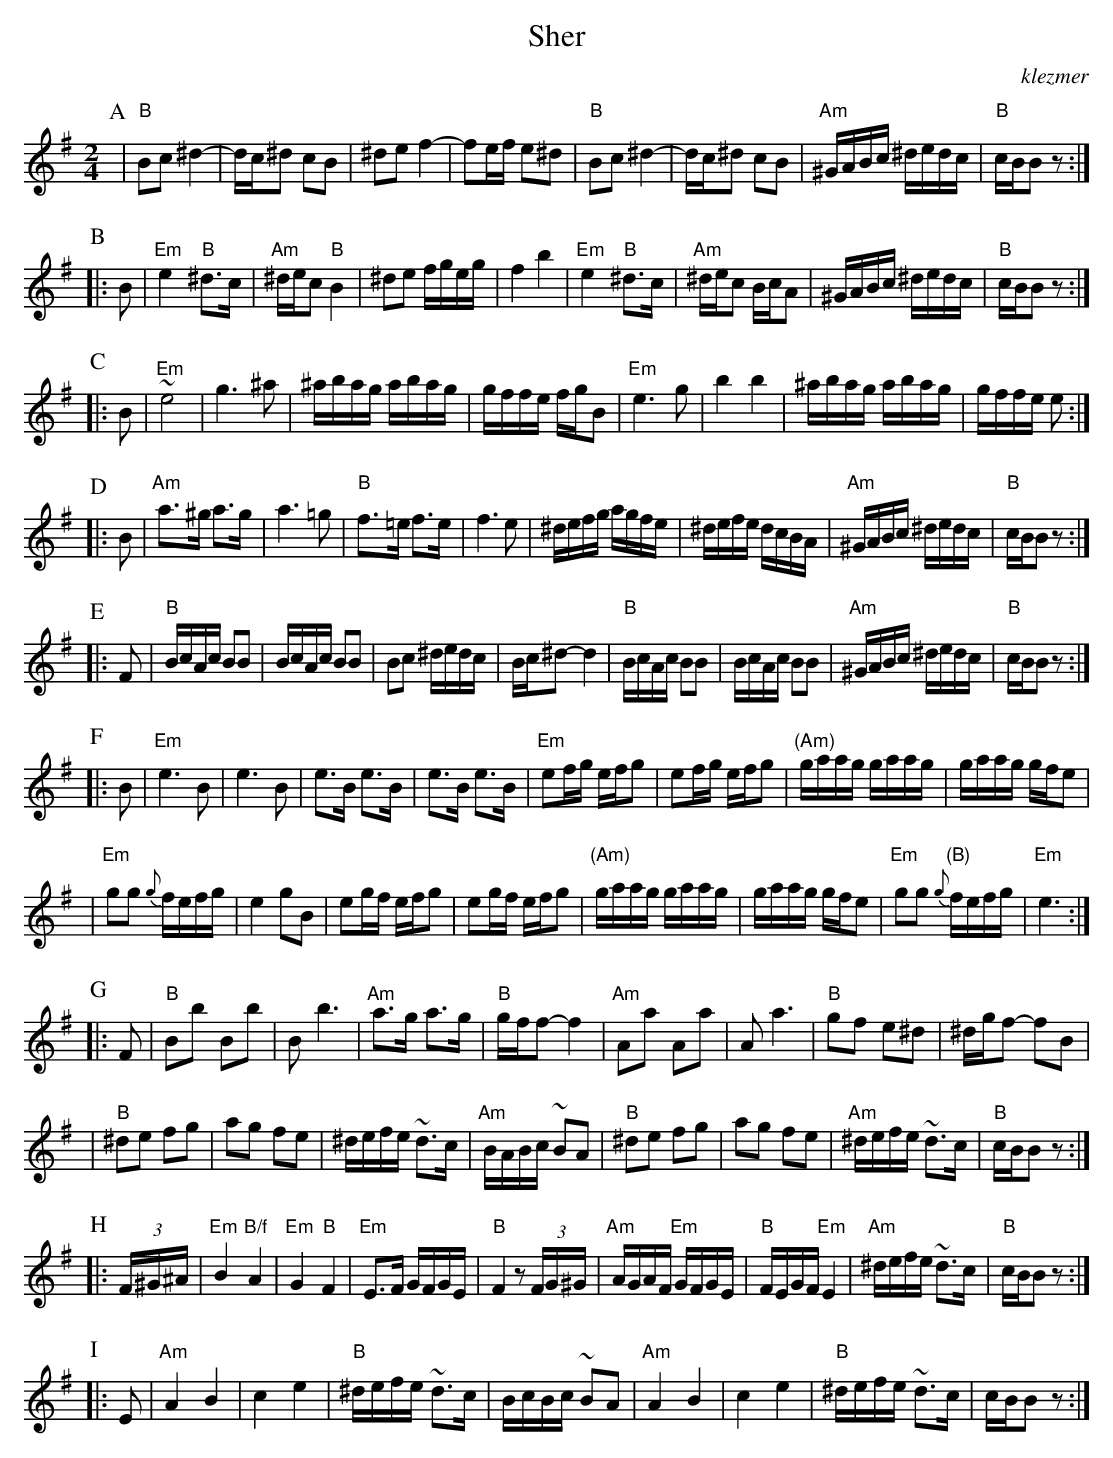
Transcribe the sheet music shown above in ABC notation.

X:1
T: Sher
O:klezmer
M: 2/4
L: 1/16
K: BPhr
P: A
| "B"B2c2 ^d4- | dc^d2 c2B2 | ^d2e2 f4- | f2ef e2^d2 \
| "B"B2c2 ^d4- | dc^d2 c2B2 | "Am"^GABc ^dedc | "B"cBB2 z2 :|
P: B
|: B2 \
| "Em"e4 "B"^d3c | "Am"^dec2 "B"B4 | ^d2e2 fgeg | f4 b4 \
| "Em"e4 "B"^d3c | "Am"^dec2 BcA2 | ^GABc ^dedc | "B"cBB2 z2 :|
P: C
|: B2 \
| "Em"~e8 | g6 ^a2 | ^abag abag | gffe fgB2 \
| "Em"e6 g2 | b4 b4 | ^abag abag | gffe e2 :|
P: D
|: B2 \
| "Am"a3^g a3g | a6 =g2 | "B"f3=e f3e | f6 e2 \
| ^defg agfe | ^defe dcBA | "Am"^GABc ^dedc | "B"cBB2 z2 :|
P: E
|: F2 \
| "B"BcAc B2B2 | BcAc B2B2 | B2c2 ^dedc | Bc^d2- d4 \
| "B"BcAc B2B2 | BcAc B2B2 | "Am"^GABc ^dedc | "B"cBB2 z2 :|
P: F
|: B2 \
| "Em"e6 B2 | e6 B2 | e3B e3B | e3B e3B \
| "Em"e2fg efg2 | e2fg efg2 | "(Am)"gaag gaag | gaag gfe2 |
| "Em"g2g2 {g}fefg | e4 g2B2 | e2gf efg2 | e2gf efg2 \
| "(Am)"gaag gaag | gaag gfe2 | "Em"g2g2 "(B)"{g}fefg | "Em"e6 :|
P: G
|: F2 \
| "B"B2b2 B2b2 | B2 b6 | "Am"a3g a3g | "B"gff2- f4 \
| "Am"A2a2 A2a2 | A2 a6 | "B"g2f2 e2^d2 | ^dgf2- f2B2 |
| "B"^d2e2 f2g2 | a2g2 f2e2 | ^defe ~d3c | "Am"BABc ~B2A2 \
| "B"^d2e2 f2g2 | a2g2 f2e2 | "Am"^defe ~d3c | "B"cBB2 z2 :|
P: H
|: (3F^G^A \
| "Em"B4 "B/f"A4 | "Em"G4 "B"F4 | "Em"E3F GFGE | "B"F4 z2(3FG^G \
| "Am"AGAF "Em"GFGE | "B"FEGF "Em"E4 | "Am"^defe ~d3c | "B"cBB2 z2 :|
P: I
|: E2 \
| "Am"A4 B4 | c4 e4 | "B"^defe ~d3c | BcBc ~B2A2 \
| "Am"A4 B4 | c4 e4 | "B"^defe ~d3c | cBB2 z2 :|
